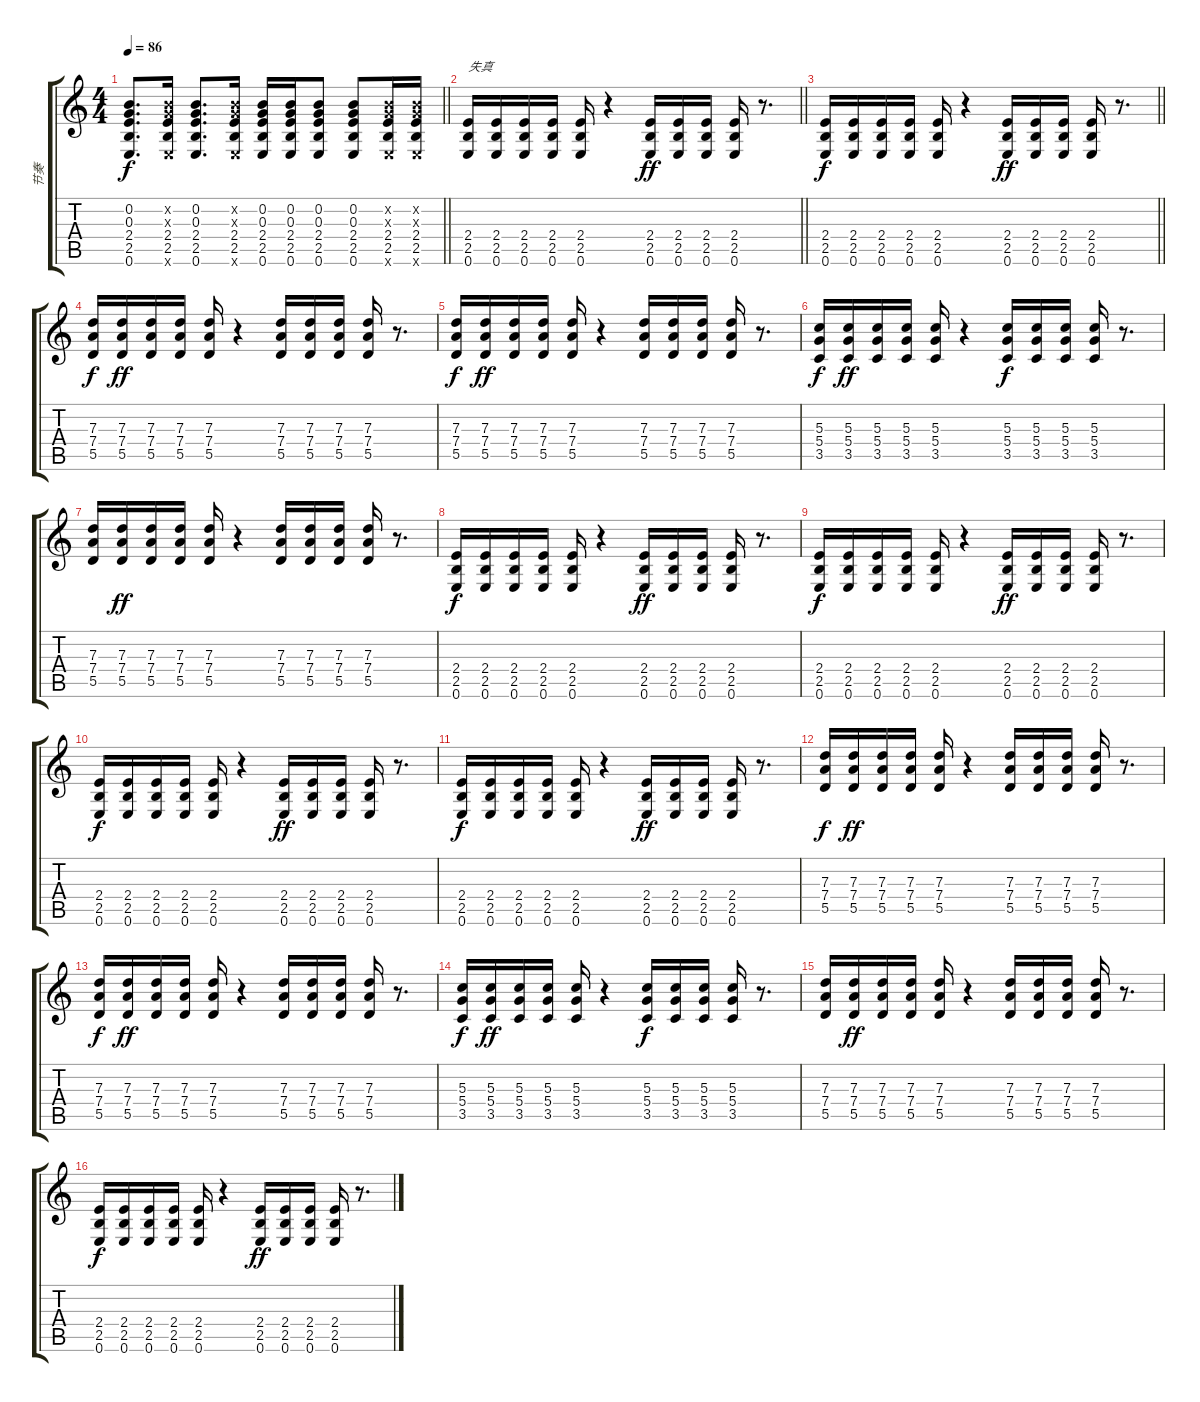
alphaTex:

\track ("节奏" "节奏") {instrument acousticguitarsteel}
\staff {score tabs}
\tuning (E4 B3 G3 D3 A2 E2) {hide}
\ts (4 4)
\tempo 86
\clef g2
\barLineRight lightlight
\ks c
(0.2 0.3 2.4 2.5 0.6).8{d dy f} (0.2{x} 0.3{x} 2.4 2.5 0.6{x}).16 (0.2 0.3 2.4 2.5 0.6).8{d} (0.2{x} 0.3{x} 2.4 2.5 0.6{x}).16 (0.2 0.3 2.4 2.5 0.6).16 (0.2 0.3 2.4 2.5 0.6).16 (0.2 0.3 2.4 2.5 0.6).8 (0.2 0.3 2.4 2.5 0.6).8 (0.2{x} 0.3{x} 2.4 2.5 0.6{x}).16 (0.2{x} 0.3{x} 2.4 2.5 0.6{x}).16 |
\section ("" "")
\barLineRight lightlight
(2.4 2.5 0.6).16{txt "失真" volume 13 instrument distortionguitar} (2.4 2.5 0.6).16 (2.4 2.5 0.6).16 (2.4 2.5 0.6).16 (2.4 2.5 0.6).16 r.4 (2.4 2.5 0.6).16{dy ff} (2.4 2.5 0.6).16 (2.4 2.5 0.6).16 (2.4 2.5 0.6).16 r.8{d} |
\barLineRight lightlight
(2.4 2.5 0.6).16{dy f} (2.4 2.5 0.6).16 (2.4 2.5 0.6).16 (2.4 2.5 0.6).16 (2.4 2.5 0.6).16 r.4 (2.4 2.5 0.6).16{dy ff} (2.4 2.5 0.6).16 (2.4 2.5 0.6).16 (2.4 2.5 0.6).16 r.8{d} |
(7.3 7.4 5.5).16{dy f} (7.3 7.4 5.5).16{dy ff} (7.3 7.4 5.5).16 (7.3 7.4 5.5).16 (7.3 7.4 5.5).16 r.4 (7.3 7.4 5.5).16 (7.3 7.4 5.5).16 (7.3 7.4 5.5).16 (7.3 7.4 5.5).16 r.8{d} |
(7.3 7.4 5.5).16{dy f} (7.3 7.4 5.5).16{dy ff} (7.3 7.4 5.5).16 (7.3 7.4 5.5).16 (7.3 7.4 5.5).16 r.4 (7.3 7.4 5.5).16 (7.3 7.4 5.5).16 (7.3 7.4 5.5).16 (7.3 7.4 5.5).16 r.8{d} |
(5.3 5.4 3.5).16{dy f} (5.3 5.4 3.5).16{dy ff} (5.3 5.4 3.5).16 (5.3 5.4 3.5).16 (5.3 5.4 3.5).16 r.4 (5.3 5.4 3.5).16{dy f} (5.3 5.4 3.5).16 (5.3 5.4 3.5).16 (5.3 5.4 3.5).16 r.8{d} |
(7.3 7.4 5.5).16 (7.3 7.4 5.5).16{dy ff} (7.3 7.4 5.5).16 (7.3 7.4 5.5).16 (7.3 7.4 5.5).16 r.4 (7.3 7.4 5.5).16 (7.3 7.4 5.5).16 (7.3 7.4 5.5).16 (7.3 7.4 5.5).16 r.8{d} |
(2.4 2.5 0.6).16{dy f} (2.4 2.5 0.6).16 (2.4 2.5 0.6).16 (2.4 2.5 0.6).16 (2.4 2.5 0.6).16 r.4 (2.4 2.5 0.6).16{dy ff} (2.4 2.5 0.6).16 (2.4 2.5 0.6).16 (2.4 2.5 0.6).16 r.8{d} |
(2.4 2.5 0.6).16{dy f} (2.4 2.5 0.6).16 (2.4 2.5 0.6).16 (2.4 2.5 0.6).16 (2.4 2.5 0.6).16 r.4 (2.4 2.5 0.6).16{dy ff} (2.4 2.5 0.6).16 (2.4 2.5 0.6).16 (2.4 2.5 0.6).16 r.8{d} |
(2.4 2.5 0.6).16{dy f} (2.4 2.5 0.6).16 (2.4 2.5 0.6).16 (2.4 2.5 0.6).16 (2.4 2.5 0.6).16 r.4 (2.4 2.5 0.6).16{dy ff} (2.4 2.5 0.6).16 (2.4 2.5 0.6).16 (2.4 2.5 0.6).16 r.8{d} |
(2.4 2.5 0.6).16{dy f} (2.4 2.5 0.6).16 (2.4 2.5 0.6).16 (2.4 2.5 0.6).16 (2.4 2.5 0.6).16 r.4 (2.4 2.5 0.6).16{dy ff} (2.4 2.5 0.6).16 (2.4 2.5 0.6).16 (2.4 2.5 0.6).16 r.8{d} |
(7.3 7.4 5.5).16{dy f} (7.3 7.4 5.5).16{dy ff} (7.3 7.4 5.5).16 (7.3 7.4 5.5).16 (7.3 7.4 5.5).16 r.4 (7.3 7.4 5.5).16 (7.3 7.4 5.5).16 (7.3 7.4 5.5).16 (7.3 7.4 5.5).16 r.8{d} |
(7.3 7.4 5.5).16{dy f} (7.3 7.4 5.5).16{dy ff} (7.3 7.4 5.5).16 (7.3 7.4 5.5).16 (7.3 7.4 5.5).16 r.4 (7.3 7.4 5.5).16 (7.3 7.4 5.5).16 (7.3 7.4 5.5).16 (7.3 7.4 5.5).16 r.8{d} |
(5.3 5.4 3.5).16{dy f} (5.3 5.4 3.5).16{dy ff} (5.3 5.4 3.5).16 (5.3 5.4 3.5).16 (5.3 5.4 3.5).16 r.4 (5.3 5.4 3.5).16{dy f} (5.3 5.4 3.5).16 (5.3 5.4 3.5).16 (5.3 5.4 3.5).16 r.8{d} |
(7.3 7.4 5.5).16 (7.3 7.4 5.5).16{dy ff} (7.3 7.4 5.5).16 (7.3 7.4 5.5).16 (7.3 7.4 5.5).16 r.4 (7.3 7.4 5.5).16 (7.3 7.4 5.5).16 (7.3 7.4 5.5).16 (7.3 7.4 5.5).16 r.8{d} |
(2.4 2.5 0.6).16{dy f} (2.4 2.5 0.6).16 (2.4 2.5 0.6).16 (2.4 2.5 0.6).16 (2.4 2.5 0.6).16 r.4 (2.4 2.5 0.6).16{dy ff} (2.4 2.5 0.6).16 (2.4 2.5 0.6).16 (2.4 2.5 0.6).16 r.8{d}
